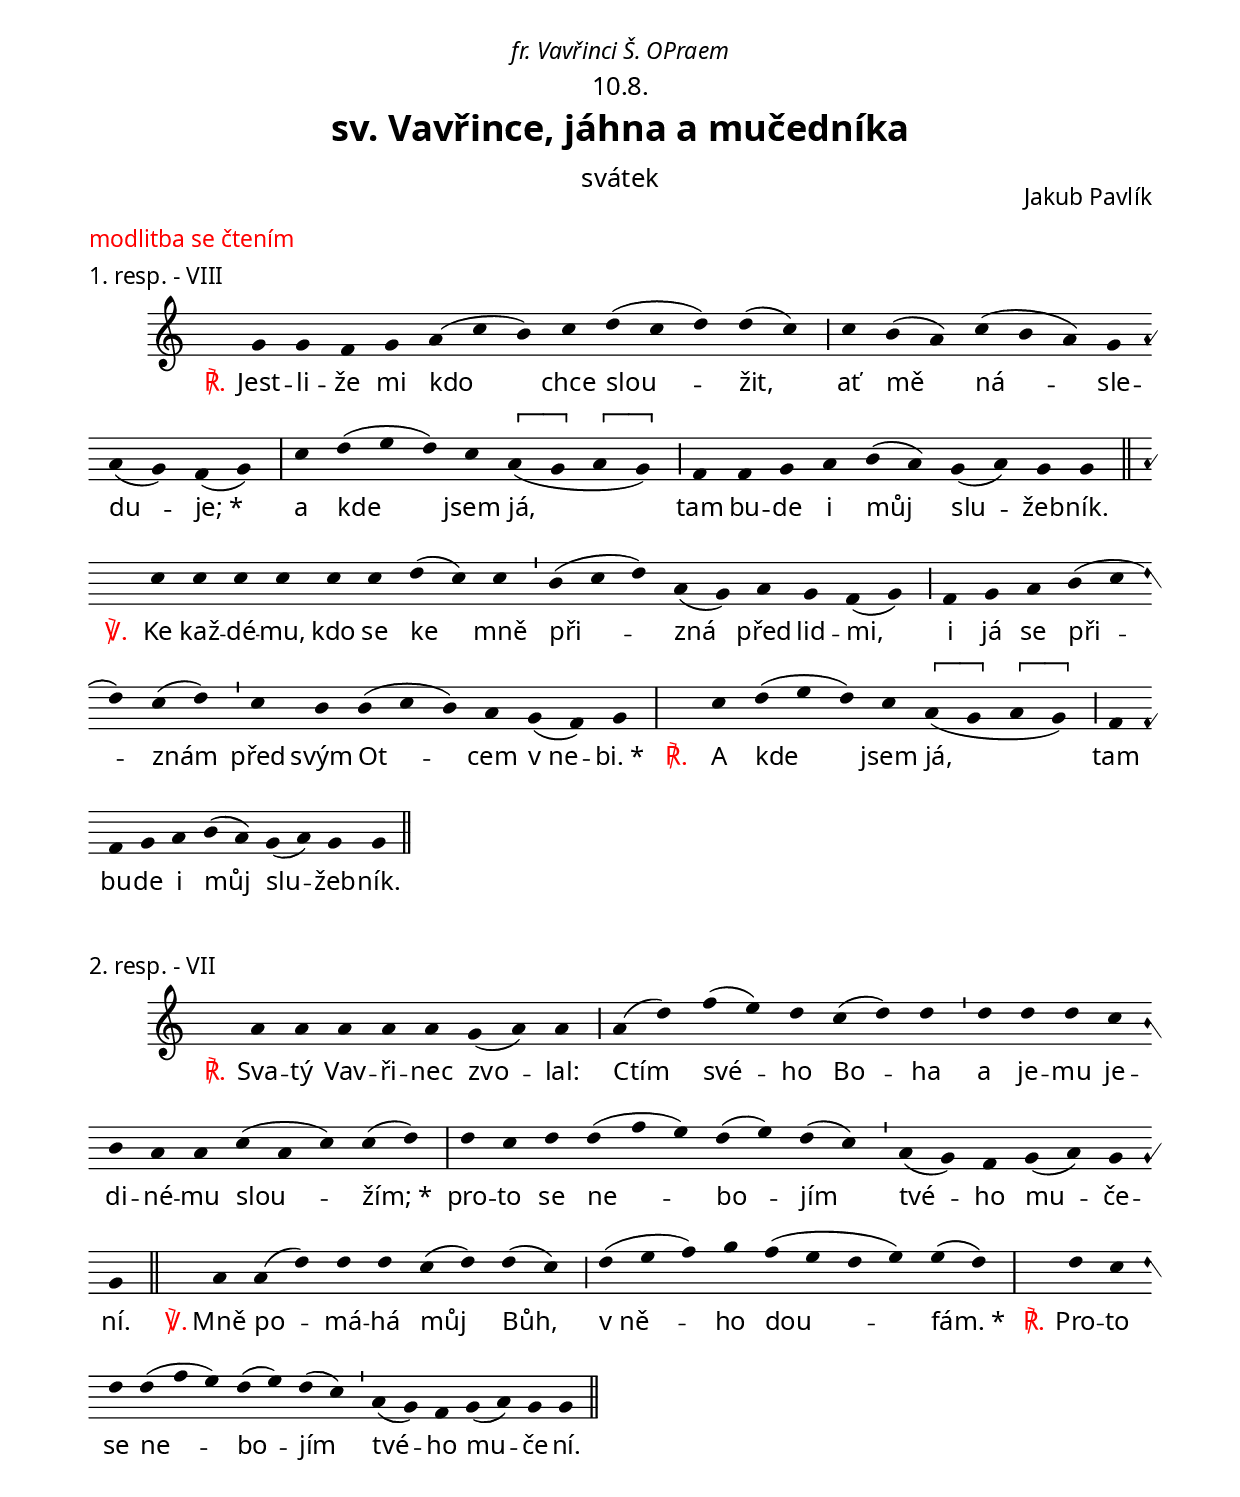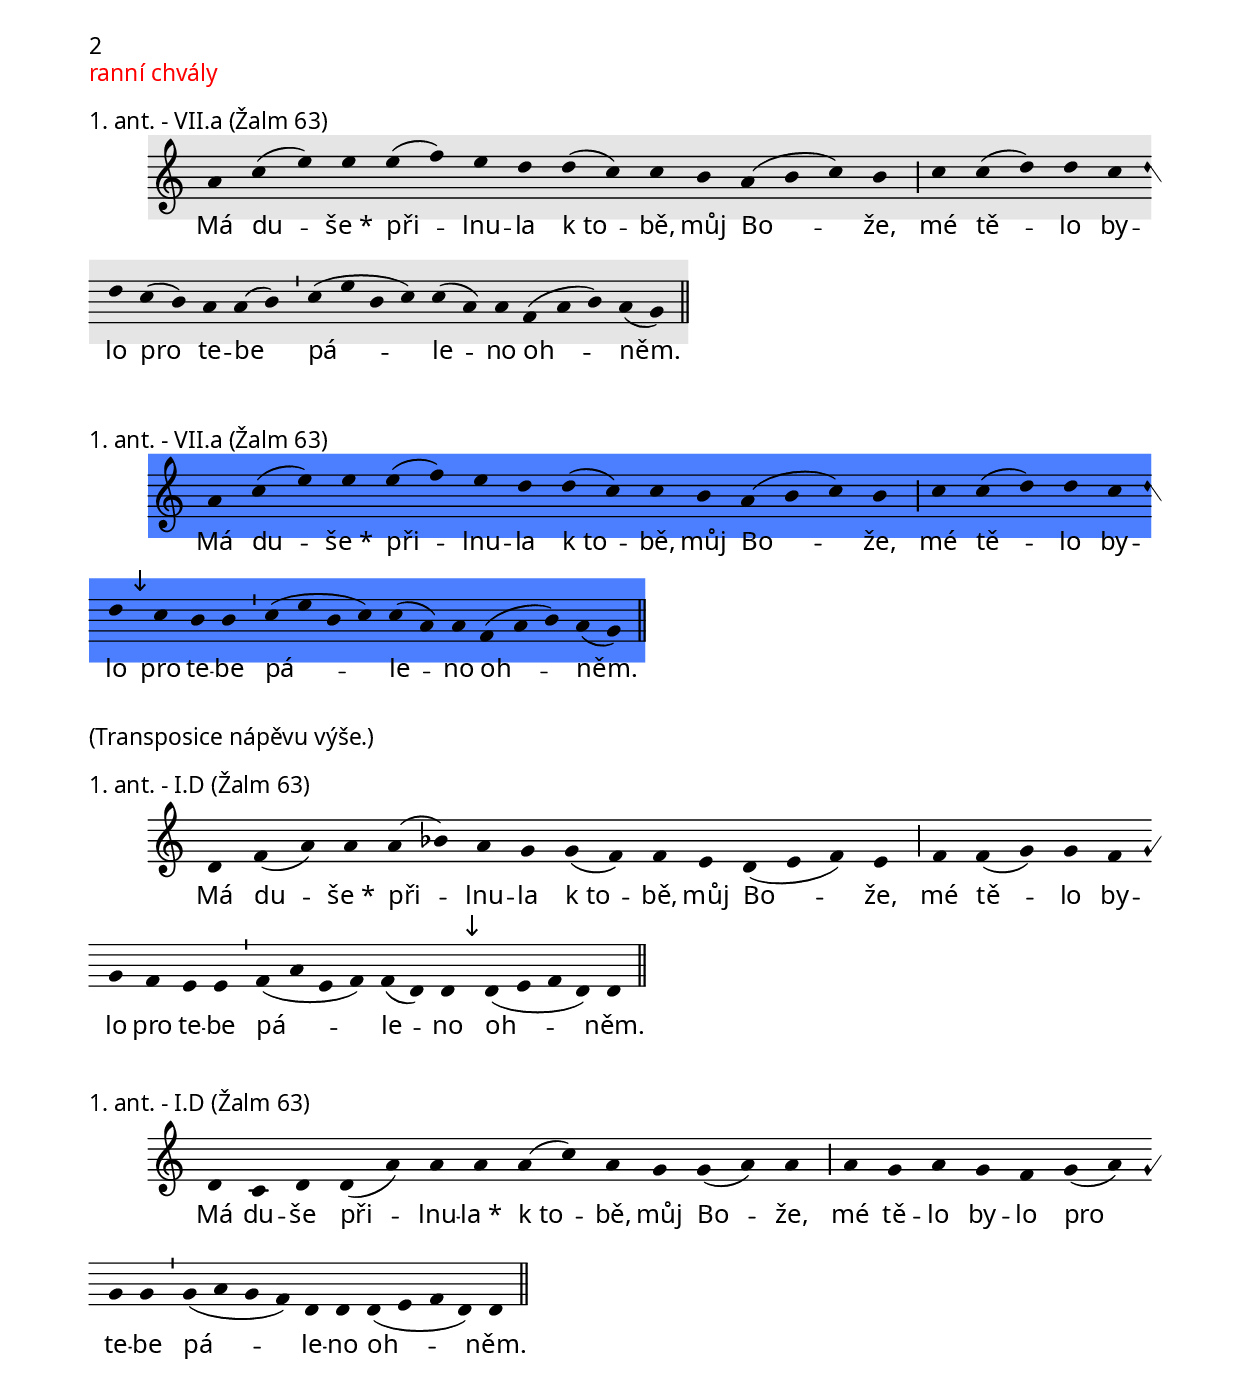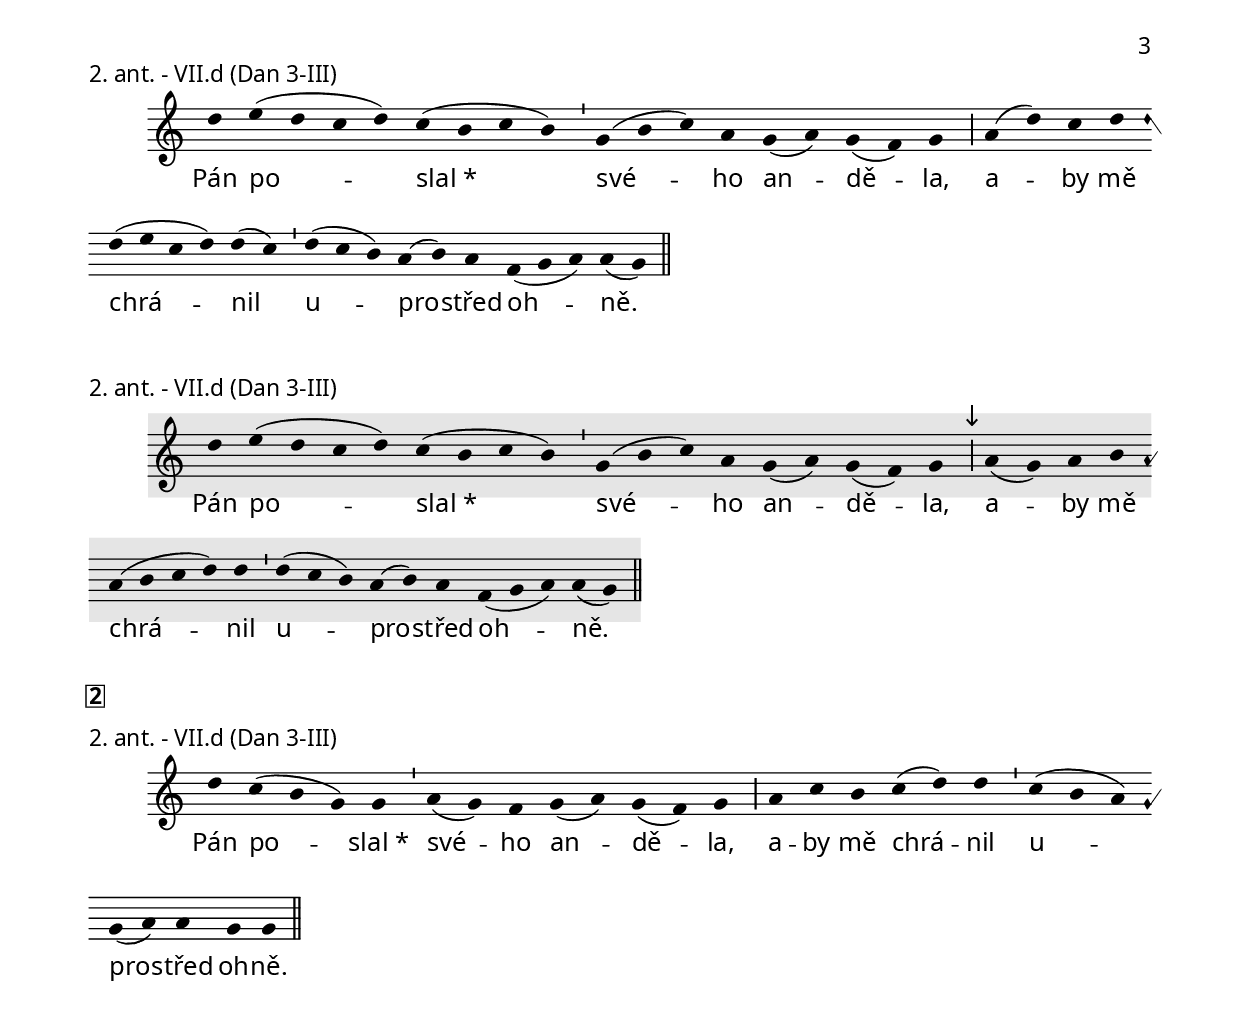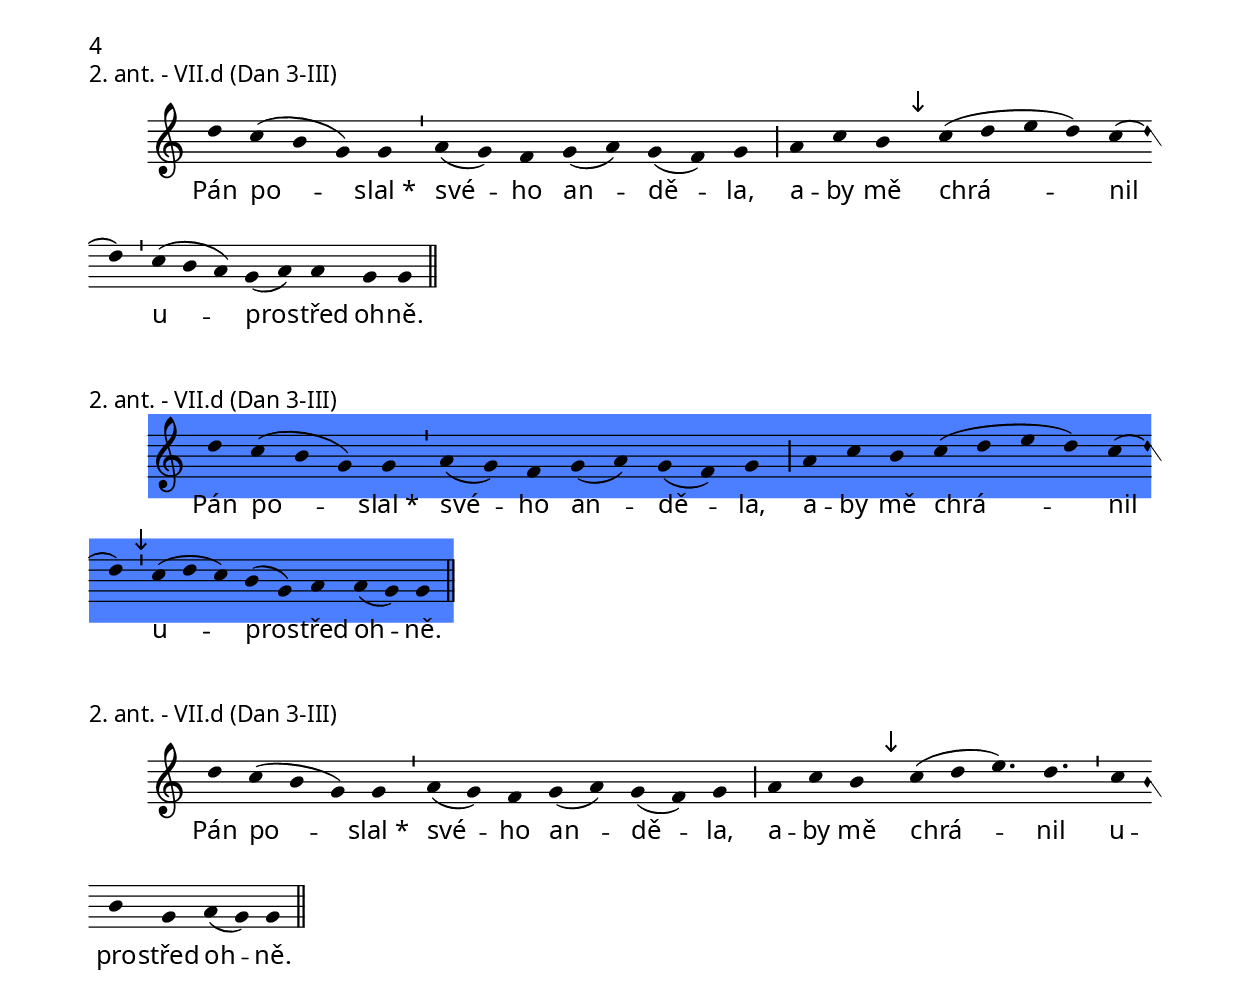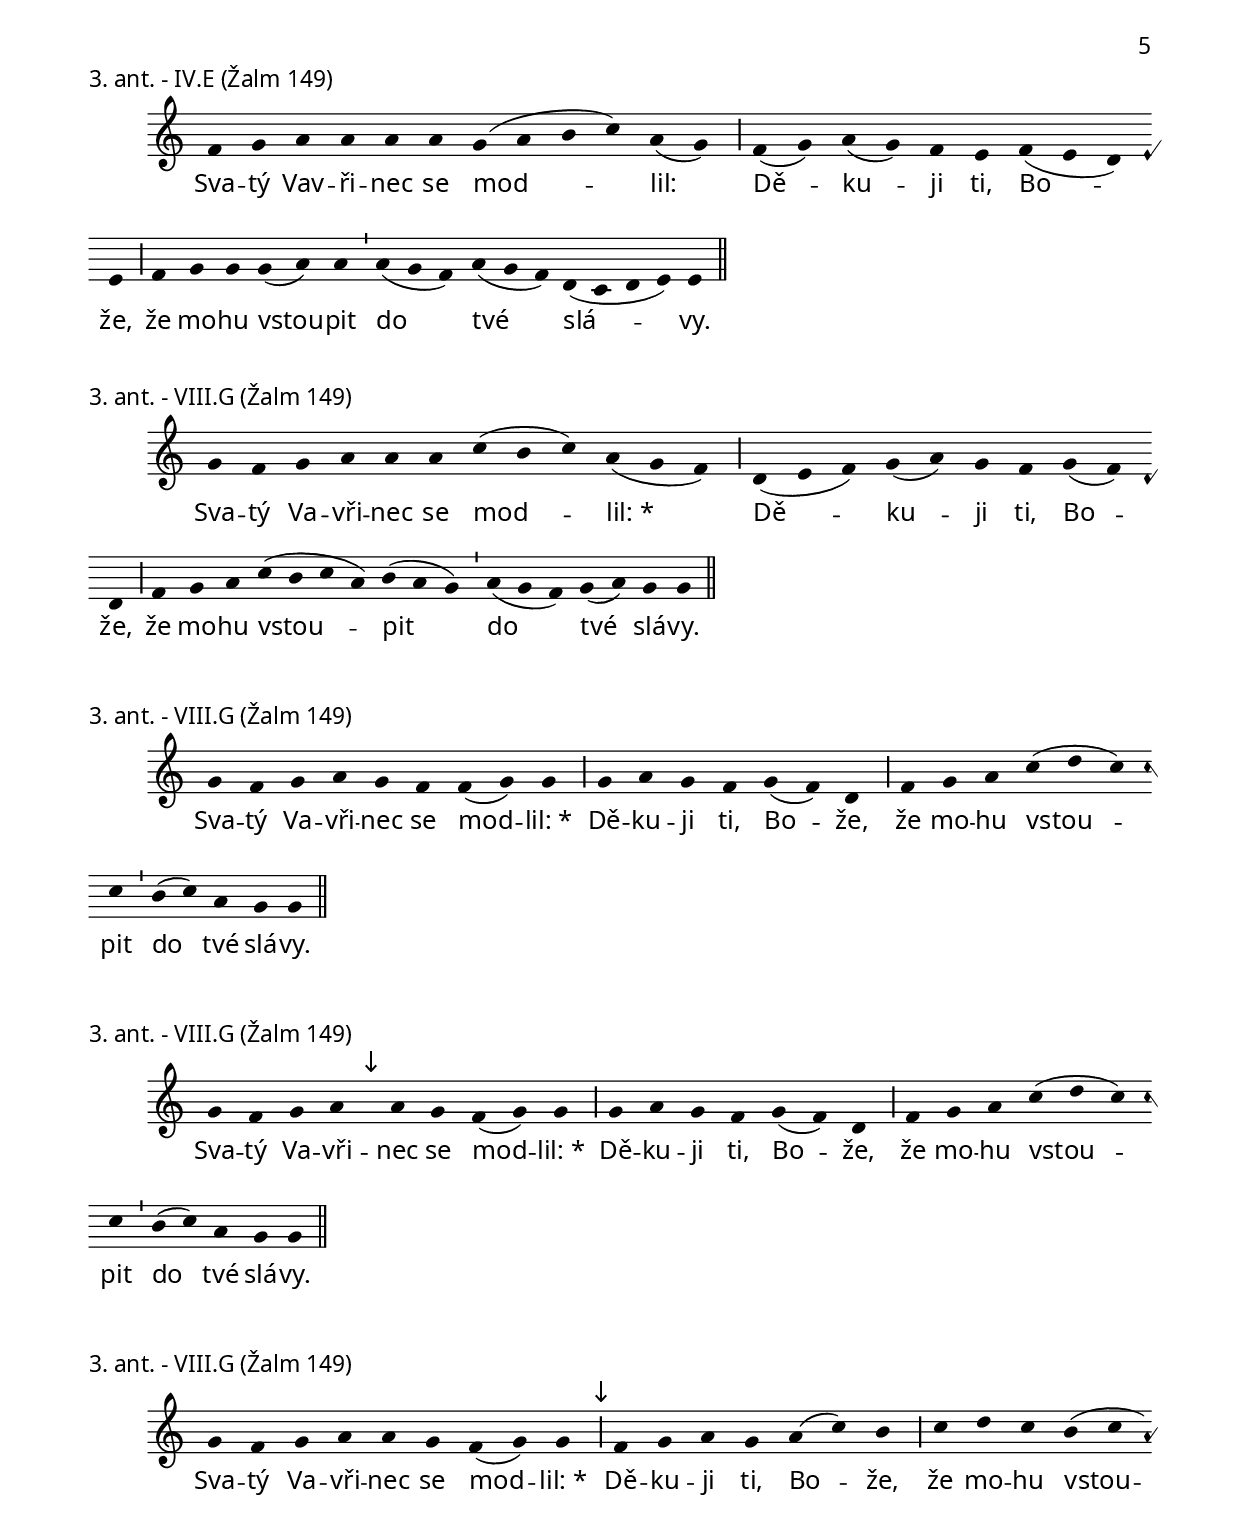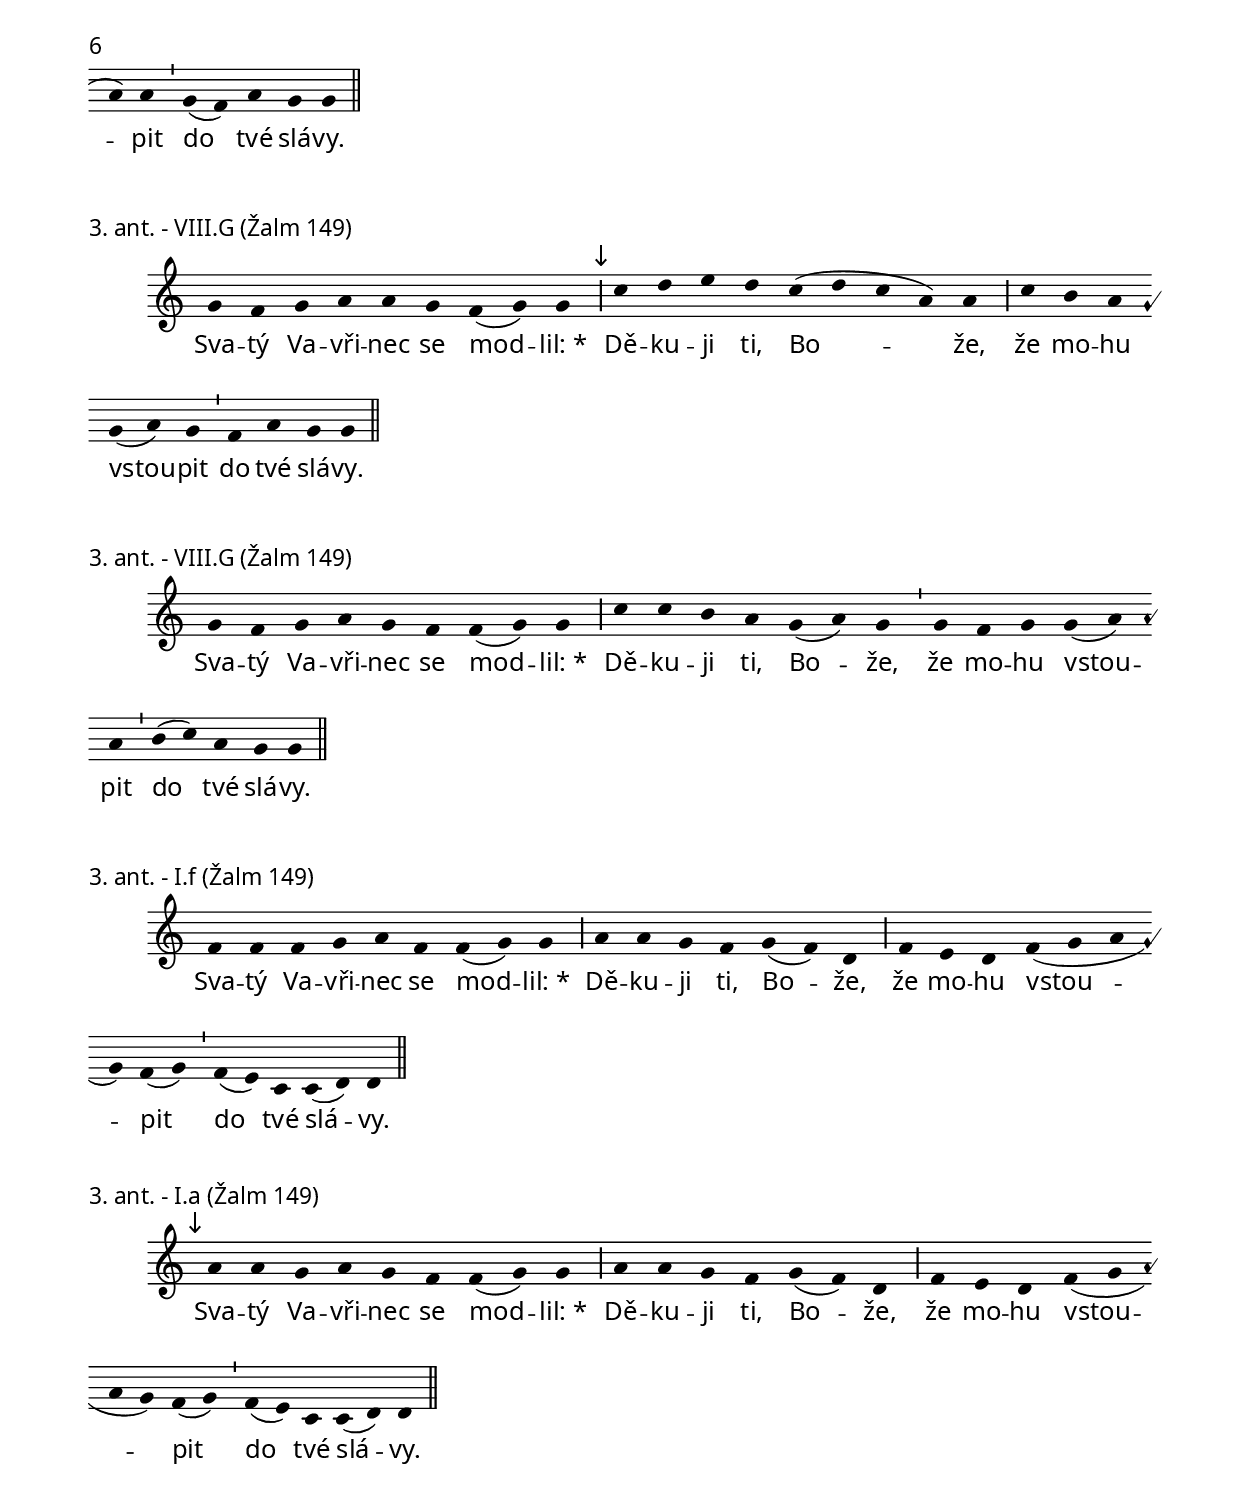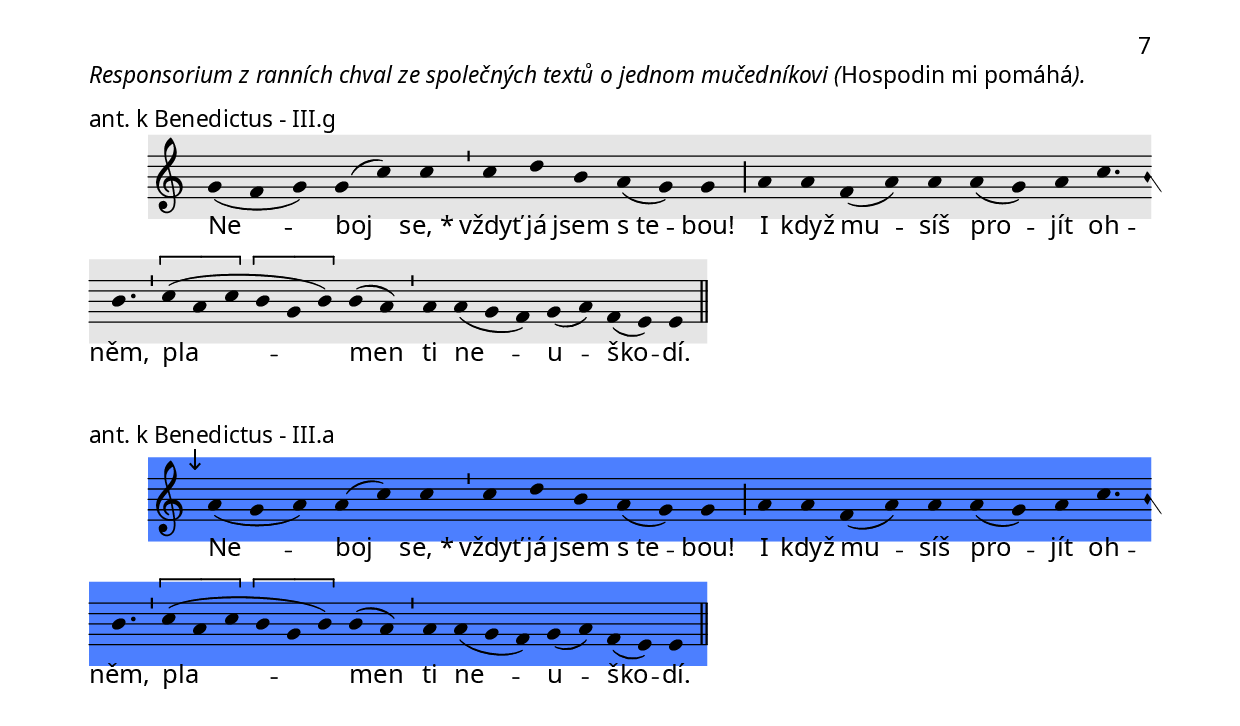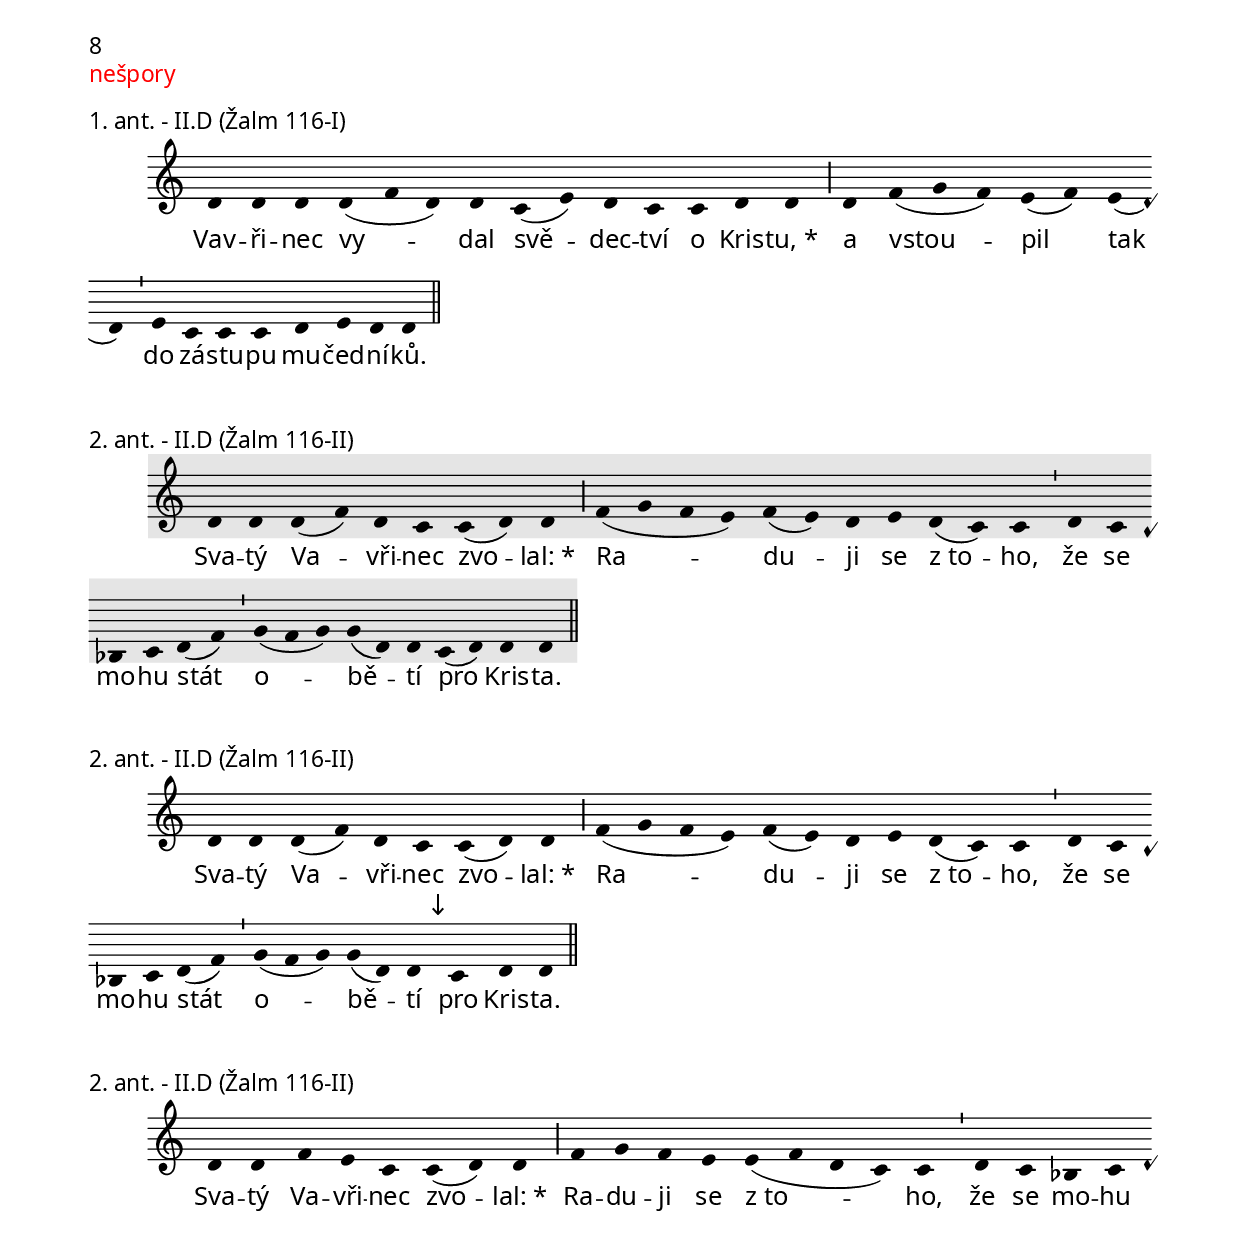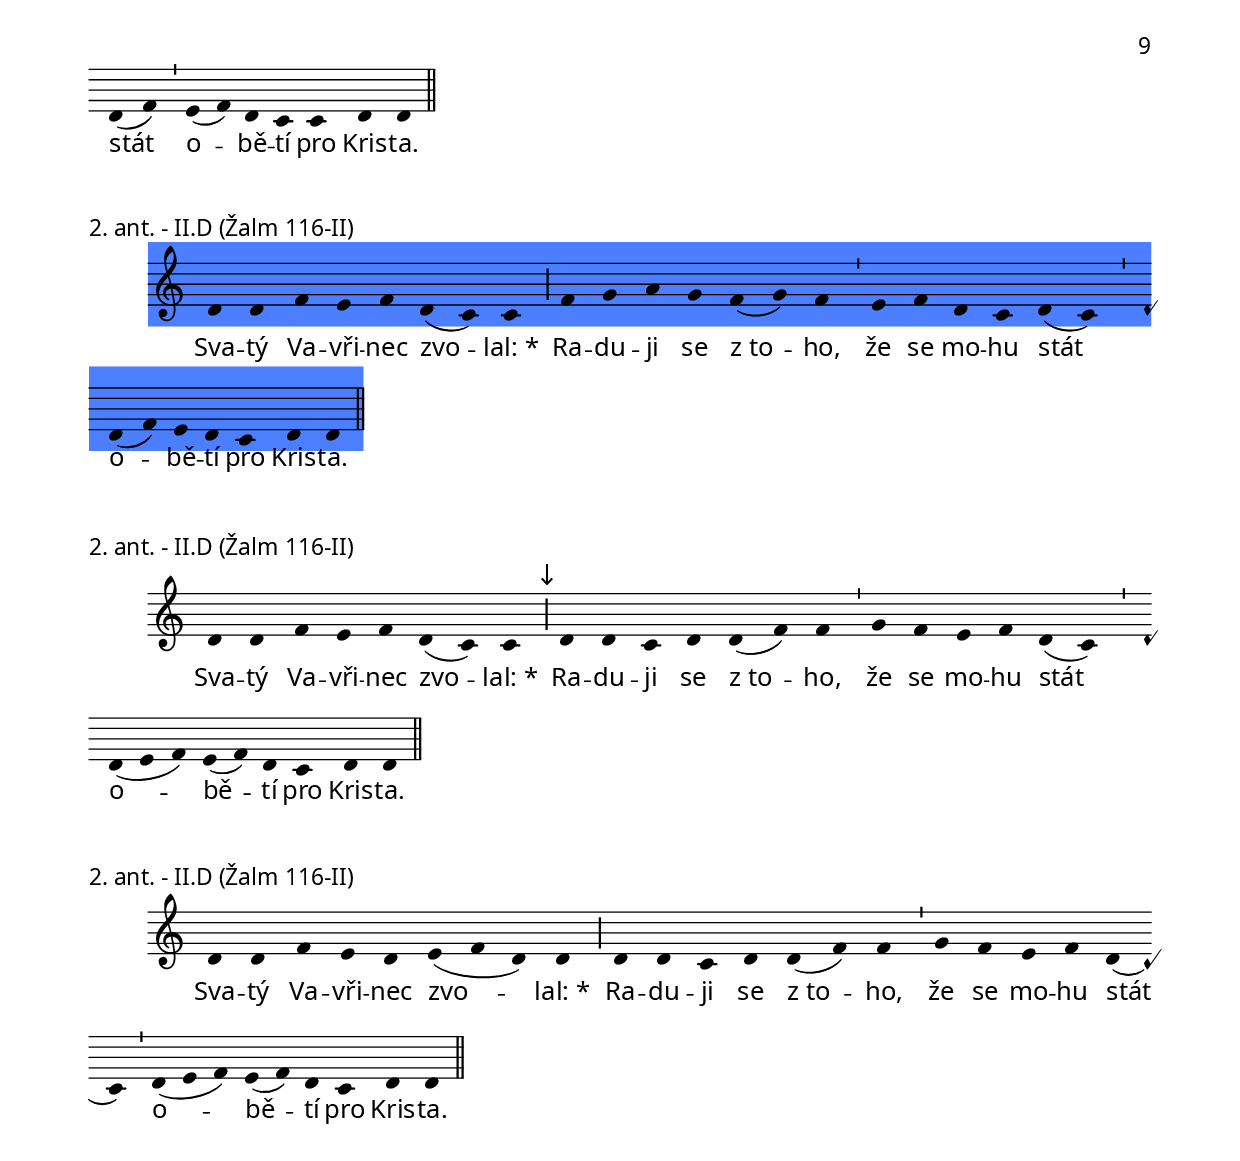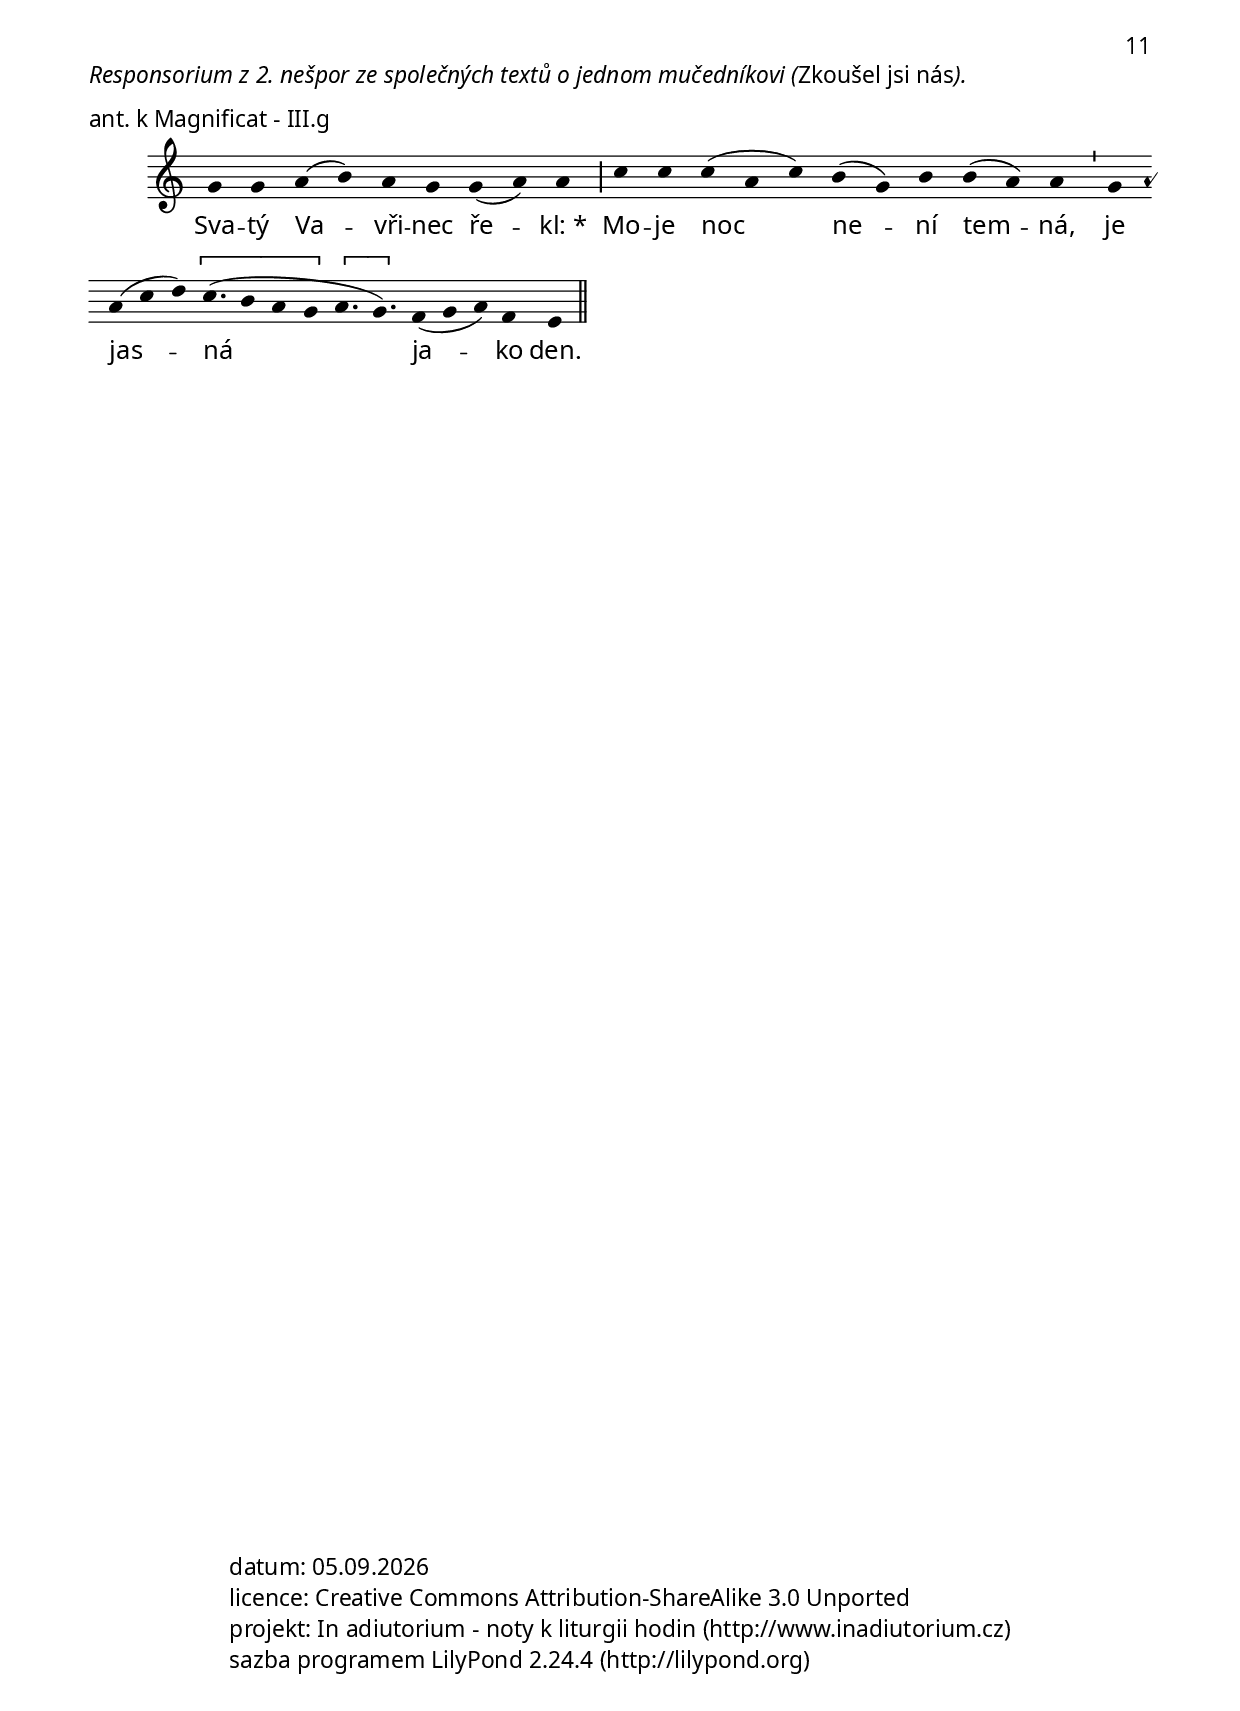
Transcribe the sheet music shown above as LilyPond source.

\version "2.15.40"

\include "../spolecne.ly"
\include "../dilyresponsorii.ly"

\header {
  title = \markup\titleSvatek
            "sv. Vavřince, jáhna a mučedníka"
            svátek
            10.8.
  composer = "Jakub Pavlík"
  dedication = \markup\italic "fr. Vavřinci Š. OPraem"
}

\markup {\nadpisHodinka {"modlitba se čtením"}}

\score {
  \relative c'' {
    \choralniRezim

    % R
    \neviditelna a
    g4 g f g a( c b) c d( c d) d( c) \barMaior
    c b( a) c( b a) g a( g) f( g) \barMax

    c d( e d) c \[ a( g \] \[ a g) \] \barMaior
    f f g a b( a) g( a) g g \barFinalis
    % V
    \neviditelna a
    c c c c c c d( c) c \barMin b( c d) a( g) a g f( g) \barMaior
    f g a b( c d) c( d) \barMin c b b( c b) a g( f) g \barMax

    % R
    \neviditelna a
    c d( e d) c \[ a( g \] \[ a g) \] \barMaior
    f f g a b( a) g( a) g g \barFinalis
  }
  \addlyrics {
    \Response Jest -- li -- že mi kdo chce slou -- žit,
    ať mě ná -- sle -- du -- je;_*

    a kde jsem já,
    tam bu -- de i můj slu -- žeb -- ník.
    \Verse Ke kaž -- dé -- mu, kdo se ke mně při -- zná před lid -- mi,
    i já se při -- znám před svým Ot -- cem v_ne -- bi._*

    \Response A kde jsem já, tam bu -- de i můj slu -- žeb -- ník.
  }
  \header {
    quid = "1. resp."
    modus = "VIII"
    id = "cte-r1"
    piece = \markup {\sestavTitulekResp}
  }
}

\score {
  \relative c'' {
    \choralniRezim

    % R
    \neviditelna a
    a4 a a a a g( a) a \barMaior
    a( d) f( e) d c( d) d \barMin
    d d d c b a a c( a c) c( d) \barMax

    d c d d( f e) d( e) d( c) \barMin a( g) f g( a) g g \barFinalis

    % V
    \neviditelna a
    a4 a( d) d d c( d) d( c) \barMaior d( e f) g f( e d e) e( d) \barMax

    % R
    \neviditelna a
    d c d d( f e) d( e) d( c) \barMin a( g) f g( a) g g \barFinalis
  }
  \addlyrics {
    \Response Sva -- tý Vav -- ři -- nec zvo -- lal:
    Ctím své -- ho Bo -- ha
    a je -- mu je -- di -- né -- mu slou -- žím;_*
    pro -- to se ne -- bo -- jím tvé -- ho mu -- če -- ní.
    \Verse Mně po -- má -- há můj Bůh, v_ně -- ho dou -- fám._*
    \Response Pro -- to se ne -- bo -- jím tvé -- ho mu -- če -- ní.
  }
  \header {
    quid = "2. resp."
    modus = "VII"
    id = "cte-r2"
    piece = \markup {\sestavTitulekResp}
  }
}

\pageBreak

\markup {\nadpisHodinka {"ranní chvály"}}

\score {
  \relative c'' {
    \zvyraznovacSedy
    \choralniRezim
    a4 c( e) e e( f) e d d( c) c b a( b c) b \barMaior
    c c( d) d c d c( b) a a( b) \barMin c( e b c) c( a) a f( a b) a( g) \barFinalis
  }
  \addlyrics {
    Má du -- še_* při -- lnu -- la k_to -- bě, můj Bo -- že,
    mé tě -- lo by -- lo pro te -- be pá -- le -- no oh -- něm.
  }
  \header {
    quid = "1. ant."
    modus = "VII"
    differentia = "a"
    psalmus = "Žalm 63"
    placet = "_pro tebe_ zkusit předělat zcela sylabicky - retardace se tu jeví neústrojná (nebo ne? docela jistý si nejsem)"
    id = "rch-a1"
    piece = \markup {\sestavTitulek}
  }
}

\score {
  \relative c'' {
    \zvyraznovacModry
    \choralniRezim
    a4 c( e) e e( f) e d d( c) c b a( b c) b \barMaior
    c c( d) d c d \mark\sipka c b b \barMin c( e b c) c( a) a f( a b) a( g) \barFinalis
  }
  \addlyrics {
    Má du -- še_* při -- lnu -- la k_to -- bě, můj Bo -- že,
    mé tě -- lo by -- lo pro te -- be pá -- le -- no oh -- něm.
  }
  \header {
    quid = "1. ant."
    modus = "VII"
    differentia = "a"
    psalmus = "Žalm 63"
    id = "rch-a1"
    piece = \markup {\sestavTitulek}
  }
}

\markup{
  (Transposice nápěvu výše.)
}
\score {
  \relative c' {
    \choralniRezim
    d4 f( a) a a( bes) a g g( f) f e d( e f) e \barMaior
    f f( g) g f g f e e \barMin f( a e f) f( d) d \mark\sipka d( e f d) d \barFinalis
  }
  \addlyrics {
    Má du -- še_* při -- lnu -- la k_to -- bě, můj Bo -- že,
    mé tě -- lo by -- lo pro te -- be pá -- le -- no oh -- něm.
  }
  \header {
    quid = "1. ant."
    modus = "I"
    differentia = "D"
    psalmus = "Žalm 63"
    id = "rch-a1"
    piece = \markup {\sestavTitulek}
  }
}

\score {
  \relative c' {
    \choralniRezim
    d4 c d d( a') a a a( c) a g g( a) a \barMaior
    a g a g f g( a) g g \barMin
    g( a g f) d d d( e f d) d \barFinalis
  }
  \addlyrics {
    Má du -- še při -- lnu -- la_* k_to -- bě, můj Bo -- že,
    mé tě -- lo by -- lo pro te -- be pá -- le -- no oh -- něm.
  }
  \header {
    quid = "1. ant."
    modus = "I"
    differentia = "D"
    psalmus = "Žalm 63"
    id = "rch-a1"
    piece = \markup {\sestavTitulek}
  }
}

\pageBreak

\score {
  \relative c'' {
    \choralniRezim
    d4 e( d c d) c( b c b) \barMin g( b c) a g( a) g( f) g \barMaior
    a( d) c d d( e c d) d( c) \barMin
    d( c b) a( b) a f( g a) a( g) \barFinalis
  }
  \addlyrics {
    Pán po -- slal_* své -- ho an -- dě -- la,
    a -- by mě chrá -- nil
    u -- pro -- střed oh -- ně.
  }
  \header {
    quid = "2. ant."
    modus = "VII"
    differentia = "d"
    psalmus = "Dan 3-III"
    id = "rch-a2"
    piece = \markup {\sestavTitulek}
  }
}

\score {
  \relative c'' {
    \zvyraznovacSedy
    \choralniRezim
    d4 e( d c d) c( b c b) \barMin g( b c) a g( a) g( f) g \barMaior
    \mark\sipka a( g) a b a( b c d) d \barMin
    d( c b) a( b) a f( g a) a( g) \barFinalis
  }
  \addlyrics {
    Pán po -- slal_* své -- ho an -- dě -- la,
    a -- by mě chrá -- nil
    u -- pro -- střed oh -- ně.
  }
  \header {
    quid = "2. ant."
    modus = "VII"
    differentia = "d"
    psalmus = "Dan 3-III"
    id = "rch-a2"
    piece = \markup {\sestavTitulek}
  }
}

\markup\nadpisSkupiny 2

\score {
  \relative c'' {
    \choralniRezim
    d4 c( b g) g \barMin
    a( g) f g( a) g( f) g \barMaior
    a c b c( d) d \barMin
    c( b a) g( a) a g g \barFinalis
  }
  \addlyrics {
    Pán po -- slal_*
    své -- ho an -- dě -- la,
    a -- by mě chrá -- nil
    u -- pro -- střed oh -- ně.
  }
  \header {
    quid = "2. ant."
    modus = "VII"
    differentia = "d"
    psalmus = "Dan 3-III"
    fial = "sanktoral/0222petruvstolec.ly#mc-a2?zacatek"
    id = "rch-a2"
    piece = \markup {\sestavTitulek}
  }
}

\score {
  \relative c'' {
    \choralniRezim
    d4 c( b g) g \barMin
    a( g) f g( a) g( f) g \barMaior
    a c b \mark\sipka c( d e d) c( d) \barMin
    c( b a) g( a) a g g \barFinalis
  }
  \addlyrics {
    Pán po -- slal_*
    své -- ho an -- dě -- la,
    a -- by mě chrá -- nil
    u -- pro -- střed oh -- ně.
  }
  \header {
    quid = "2. ant."
    modus = "VII"
    differentia = "d"
    psalmus = "Dan 3-III"
    fial = "sanktoral/0222petruvstolec.ly#mc-a2?zacatek"
    id = "rch-a2"
    piece = \markup {\sestavTitulek}
  }
}

\score {
  \relative c'' {
    \zvyraznovacModry
    \choralniRezim
    d4 c( b g) g \barMin
    a( g) f g( a) g( f) g \barMaior
    a c b c( d e d) c( d) \barMin
    \mark\sipka c( d c) b( g) a a( g) g \barFinalis
  }
  \addlyrics {
    Pán po -- slal_*
    své -- ho an -- dě -- la,
    a -- by mě chrá -- nil
    u -- pro -- střed oh -- ně.
  }
  \header {
    quid = "2. ant."
    modus = "VII"
    differentia = "d"
    psalmus = "Dan 3-III"
    fial = "sanktoral/0222petruvstolec.ly#mc-a2?zacatek"
    id = "rch-a2"
    piece = \markup {\sestavTitulek}
  }
}

\score {
  \relative c'' {
    \choralniRezim
    d4 c( b g) g \barMin
    a( g) f g( a) g( f) g \barMaior
    a c b \mark\sipka c( d e4.) d \barMin
    c4 b g a( g) g \barFinalis
  }
  \addlyrics {
    Pán po -- slal_*
    své -- ho an -- dě -- la,
    a -- by mě chrá -- nil
    u -- pro -- střed oh -- ně.
  }
  \header {
    quid = "2. ant."
    modus = "VII"
    differentia = "d"
    psalmus = "Dan 3-III"
    fial = "sanktoral/0222petruvstolec.ly#mc-a2?zacatek"
    id = "rch-a2"
    piece = \markup {\sestavTitulek}
  }
}

\pageBreak

\score {
  \relative c' {
    \choralniRezim
    f4 g a a a a g( a b c) a( g) \barMaior
    f( g) a( g) f e f( e d) e \barMaior
    f g g g( a) a \barMin a( g f) a( g f) d( c d e) e \barFinalis
  }
  \addlyrics {
    Sva -- tý Vav -- ři -- nec se mod -- lil:
    Dě -- ku -- ji ti, Bo -- že,
    že mo -- hu vstou -- pit do tvé slá -- vy.
  }
  \header {
    quid = "3. ant."
    modus = "IV"
    differentia = "E"
    psalmus = "Žalm 149"
    id = ""
    piece = \markup {\sestavTitulek}
  }
}

\score {
  \relative c'' {
    \choralniRezim
    g4 f g a a a c( b c) a( g f) \barMaior
    d( e f) g( a) g f g( f) d \barMaior
    f g a c( b c a) b( a g) \barMin a( g f) g( a) g g \barFinalis
  }
  \addlyrics {
    Sva -- tý Va -- vři -- nec se mod -- lil:_*
    Dě -- ku -- ji ti, Bo -- že,
    že mo -- hu vstou -- pit do tvé slá -- vy.
  }
  \header {
    quid = "3. ant."
    modus = "VIII"
    differentia = "G"
    psalmus = "Žalm 149"
    placet = "spíš zjednodušit, zejm. _vstoupit_ je nepěkné"
    id = "rch-a3"
    piece = \markup {\sestavTitulek}
  }
}

\score {
  \relative c'' {
    \choralniRezim
    g4 f g a g f f( g) g \barMaior
    g a g f g( f) d \barMaior
    f g a c( d c) c \barMin
    b( c) a g g \barFinalis
  }
  \addlyrics {
    Sva -- tý Va -- vři -- nec se mod -- lil:_*
    Dě -- ku -- ji ti, Bo -- že,
    že mo -- hu vstou -- pit do tvé slá -- vy.
  }
  \header {
    quid = "3. ant."
    modus = "VIII"
    differentia = "G"
    psalmus = "Žalm 149"
    id = "rch-a3"
    piece = \markup {\sestavTitulek}
  }
}

\score {
  \relative c'' {
    \choralniRezim
    g4 f g a \mark\sipka a g f( g) g \barMaior
    g a g f g( f) d \barMaior
    f g a c( d c) c \barMin
    b( c) a g g \barFinalis
  }
  \addlyrics {
    Sva -- tý Va -- vři -- nec se mod -- lil:_*
    Dě -- ku -- ji ti, Bo -- že,
    že mo -- hu vstou -- pit do tvé slá -- vy.
  }
  \header {
    quid = "3. ant."
    modus = "VIII"
    differentia = "G"
    psalmus = "Žalm 149"
    id = "rch-a3"
    piece = \markup {\sestavTitulek}
  }
}

\score {
  \relative c'' {
    \choralniRezim
    g4 f g a a g f( g) g \barMaior
    \mark\sipka f g a g a( c) b \barMaior
    c d c b( c a) a \barMin
    g( f) a g g \barFinalis
  }
  \addlyrics {
    Sva -- tý Va -- vři -- nec se mod -- lil:_*
    Dě -- ku -- ji ti, Bo -- že,
    že mo -- hu vstou -- pit do tvé slá -- vy.
  }
  \header {
    quid = "3. ant."
    modus = "VIII"
    differentia = "G"
    psalmus = "Žalm 149"
    id = "rch-a3"
    piece = \markup {\sestavTitulek}
  }
}

\score {
  \relative c'' {
    \choralniRezim
    g4 f g a a g f( g) g \barMaior
    \mark\sipka c d e d c( d c a) a \barMaior
    c b a g( a) g \barMin
    f a g g \barFinalis
  }
  \addlyrics {
    Sva -- tý Va -- vři -- nec se mod -- lil:_*
    Dě -- ku -- ji ti, Bo -- že,
    že mo -- hu vstou -- pit do tvé slá -- vy.
  }
  \header {
    quid = "3. ant."
    modus = "VIII"
    differentia = "G"
    psalmus = "Žalm 149"
    id = "rch-a3"
    piece = \markup {\sestavTitulek}
  }
}

\score {
  \relative c'' {
    \choralniRezim
    g4 f g a g f f( g) g \barMaior
    c c b a g( a) g \barMin
    g f g g( a) a \barMin
    b( c) a g g \barFinalis
  }
  \addlyrics {
    Sva -- tý Va -- vři -- nec se mod -- lil:_*
    Dě -- ku -- ji ti, Bo -- že,
    že mo -- hu vstou -- pit do tvé slá -- vy.
  }
  \header {
    quid = "3. ant."
    modus = "VIII"
    differentia = "G"
    psalmus = "Žalm 149"
    id = "rch-a3"
    piece = \markup {\sestavTitulek}
  }
}

\score {
  \relative c' {
    \choralniRezim
    f4 f f g a f f( g) g \barMaior
    a a g f g( f) d \barMaior
    f e d f( g a g) f( g) \barMin
    f( e) c c( d) d \barFinalis
  }
  \addlyrics {
    Sva -- tý Va -- vři -- nec se mod -- lil:_*
    Dě -- ku -- ji ti, Bo -- že,
    že mo -- hu vstou -- pit do tvé slá -- vy.
  }
  \header {
    quid = "3. ant."
    modus = "I"
    differentia = "f"
    psalmus = "Žalm 149"
    id = "rch-a3"
    piece = \markup {\sestavTitulek}
  }
}

\score {
  \relative c'' {
    \choralniRezim
    \mark\sipka a4 a g a g f f( g) g \barMaior
    a a g f g( f) d \barMaior
    f e d f( g a g) f( g) \barMin
    f( e) c c( d) d \barFinalis
  }
  \addlyrics {
    Sva -- tý Va -- vři -- nec se mod -- lil:_*
    Dě -- ku -- ji ti, Bo -- že,
    že mo -- hu vstou -- pit do tvé slá -- vy.
  }
  \header {
    quid = "3. ant."
    modus = "I"
    differentia = "a"
    psalmus = "Žalm 149"
    id = "rch-a3"
    piece = \markup {\sestavTitulek}
  }
}

\pageBreak

\markup\italic{Responsorium z ranních chval ze společných textů
o jednom mučedníkovi \concat{(\upright{"Hospodin mi pomáhá"}).}}

\score {
  \relative c'' {
    \zvyraznovacSedy
    \choralniRezim
    g4( f g) g( c) c \barMin c d b a( g) g \barMaior
    a a f( a) a a( g) a c4. b \barMin
    \[ c4( a c \] \[ b g b) \] b( a) \barMin a a( g f) g( a) f( e) e \barFinalis
  }
  \addlyrics {
    Ne -- boj se,_* vždyť já jsem s_te -- bou!
    I když mu -- síš pro -- jít oh -- něm,
    pla -- men ti ne -- u -- ško -- dí.
  }
  \header {
    quid = "ant. k Benedictus"
    modus = "III"
    differentia = "g"
    psalmus = ""
    id = "rch-aben"
    piece = \markup {\sestavTitulekBezZalmu}
  }
}

\score {
  \relative c'' {
    \zvyraznovacModry
    \choralniRezim
    \mark\sipka a4( g a) a( c) c \barMin c d b a( g) g \barMaior
    a a f( a) a a( g) a c4. b \barMin
    \[ c4( a c \] \[ b g b) \] b( a) \barMin a a( g f) g( a) f( e) e \barFinalis
  }
  \addlyrics {
    Ne -- boj se,_* vždyť já jsem s_te -- bou!
    I když mu -- síš pro -- jít oh -- něm,
    pla -- men ti ne -- u -- ško -- dí.
  }
  \header {
    quid = "ant. k Benedictus"
    modus = "III"
    differentia = "a"
    psalmus = ""
    id = "rch-aben"
    piece = \markup {\sestavTitulekBezZalmu}
  }
}

\pageBreak

\markup {\nadpisHodinka {"nešpory"}}

\score {
  \relative c' {
    \choralniRezim
    d4 d d d( f d) d c( e) d c c d d \barMaior
    d f( g f) e( f) e( d) \barMin e c c c d e d d \barFinalis
  }
  \addlyrics {
    Vav -- ři -- nec vy -- dal svě -- dec -- tví o Kris -- tu,_*
    a vstou -- pil tak do zá -- stu -- pu mu -- čed -- ní -- ků.
  }
  \header {
    quid = "1. ant."
    modus = "II"
    differentia = "D"
    psalmus = "Žalm 116-I"
    id = "ne-a1"
    piece = \markup {\sestavTitulek}
  }
}

\score {
  \relative c' {
    \zvyraznovacSedy
    \choralniRezim
    d4 d d( f) d c c( d) d \barMaior
    f( g f e) f( e) d e d( c) c \barMin
    d c bes c d( f) \barMin g( f g) g( d) d c( d) d d \barFinalis
  }
  \addlyrics {
    Sva -- tý Va -- vři -- nec zvo -- lal:_*
    Ra -- du -- ji se z_to -- ho,
    že se mo -- hu stát o -- bě -- tí pro Kris -- ta.
  }
  \header {
    quid = "2. ant."
    modus = "II"
    differentia = "D"
    psalmus = "Žalm 116-II"
    placet = "_pro_ sylabicky; sestupná kvarta na _obětí_ je divná, zvlášť v rámci spění k závěru; celkově nic moc"
    id = "ne-a2"
    piece = \markup {\sestavTitulek}
  }
}

\score {
  \relative c' {
    \choralniRezim
    d4 d d( f) d c c( d) d \barMaior
    f( g f e) f( e) d e d( c) c \barMin
    d c bes c d( f) \barMin g( f g) g( d) d \mark\sipka c d d \barFinalis
  }
  \addlyrics {
    Sva -- tý Va -- vři -- nec zvo -- lal:_*
    Ra -- du -- ji se z_to -- ho,
    že se mo -- hu stát o -- bě -- tí pro Kris -- ta.
  }
  \header {
    quid = "2. ant."
    modus = "II"
    differentia = "D"
    psalmus = "Žalm 116-II"
    id = "ne-a2"
    piece = \markup {\sestavTitulek}
  }
}

\score {
  \relative c' {
    \choralniRezim
    d4 d f e c c( d) d \barMaior
    f g f e e( f d c) c \barMin
    d c bes c d( f) \barMin
    e( f) d c c d d \barFinalis
  }
  \addlyrics {
    Sva -- tý Va -- vři -- nec zvo -- lal:_*
    Ra -- du -- ji se z_to -- ho,
    že se mo -- hu stát
    o -- bě -- tí pro Kris -- ta.
  }
  \header {
    quid = "2. ant."
    modus = "II"
    differentia = "D"
    psalmus = "Žalm 116-II"
    id = "ne-a2"
    piece = \markup {\sestavTitulek}
  }
}

\score {
  \relative c' {
    \zvyraznovacModry
    \choralniRezim
    d4 d f e f d( c) c \barMaior
    f g a g f( g) f \barMin
    e f d c d( c) \barMin
    d( f) e d c d d \barFinalis
  }
  \addlyrics {
    Sva -- tý Va -- vři -- nec zvo -- lal:_*
    Ra -- du -- ji se z_to -- ho,
    že se mo -- hu stát
    o -- bě -- tí pro Kris -- ta.
  }
  \header {
    quid = "2. ant."
    modus = "II"
    differentia = "D"
    psalmus = "Žalm 116-II"
    id = "ne-a2"
    piece = \markup {\sestavTitulek}
  }
}

\score {
  \relative c' {
    \choralniRezim
    d4 d f e f d( c) c \barMaior
    \mark\sipka d d c d d( f) f \barMin
    g f e f d( c) \barMin
    d( e f) e( f) d c d d \barFinalis
  }
  \addlyrics {
    Sva -- tý Va -- vři -- nec zvo -- lal:_*
    Ra -- du -- ji se z_to -- ho,
    že se mo -- hu stát
    o -- bě -- tí pro Kris -- ta.
  }
  \header {
    quid = "2. ant."
    modus = "II"
    differentia = "D"
    psalmus = "Žalm 116-II"
    id = "ne-a2"
    piece = \markup {\sestavTitulek}
  }
}

\score {
  \relative c' {
    \choralniRezim
    d4 d f e d e( f d) d \barMaior
    d d c d d( f) f \barMin
    g f e f d( c) \barMin
    d( e f) e( f) d c d d \barFinalis
  }
  \addlyrics {
    Sva -- tý Va -- vři -- nec zvo -- lal:_*
    Ra -- du -- ji se z_to -- ho,
    že se mo -- hu stát
    o -- bě -- tí pro Kris -- ta.
  }
  \header {
    quid = "2. ant."
    modus = "II"
    differentia = "D"
    psalmus = "Žalm 116-II"
    id = "ne-a2"
    piece = \markup {\sestavTitulek}
  }
}

\pageBreak

\markup\italic{3. ant. je stejná jako 3. ant. ranních chval \concat{(\upright{"Svatý Vavřinec se modlil"});} k ní kantikum Zj 4.}

\markup\justify{
  V latinské předloze ovšem shodné nejsou.
  Liturgia horarum:
}
\markup\justify{
  RCH: \italic{
    \bold{Beátus Lauréntius orábat dicens:}
    Grátias \bold{tibi} ago, Dómine,
    quia iánuas tuas íngredi mérui.
  }
  (srov. \cantusid-link "001643")
}
\markup\justify{
  N: \italic{
    Grátias ago, Dómine \bold{Iesu Christe,}
    quia iánuas tuas íngredi mérui.
  }
  (srov. \cantusid-link "002974")
}

\pageBreak

\markup\italic{Responsorium z 2. nešpor ze společných textů
o jednom mučedníkovi \concat{(\upright{"Zkoušel jsi nás"}).}}

\score {
  \relative c'' {
    \choralniRezim
    g4 g a( b) a g g( a) a \barMaior
    c4 c c( a c) b( g) b b( a) a \barMin
    g a( c d) \[ c4.( b4 a g \] \[ a4. g) \] f4( g a) f e \barFinalis
  }
  \addlyrics {
    Sva -- tý Va -- vři -- nec ře -- kl:_*
    Mo -- je noc ne -- ní tem -- ná,
    % a -- le % -- to mi tu nesedi
    je jas -- ná ja -- ko den.
  }
  \header {
    quid = "ant. k Magnificat"
    modus = "III"
    differentia = "g"
    psalmus = ""
    id = "ne-amag"
    piece = \markup {\sestavTitulekBezZalmu}
  }
}